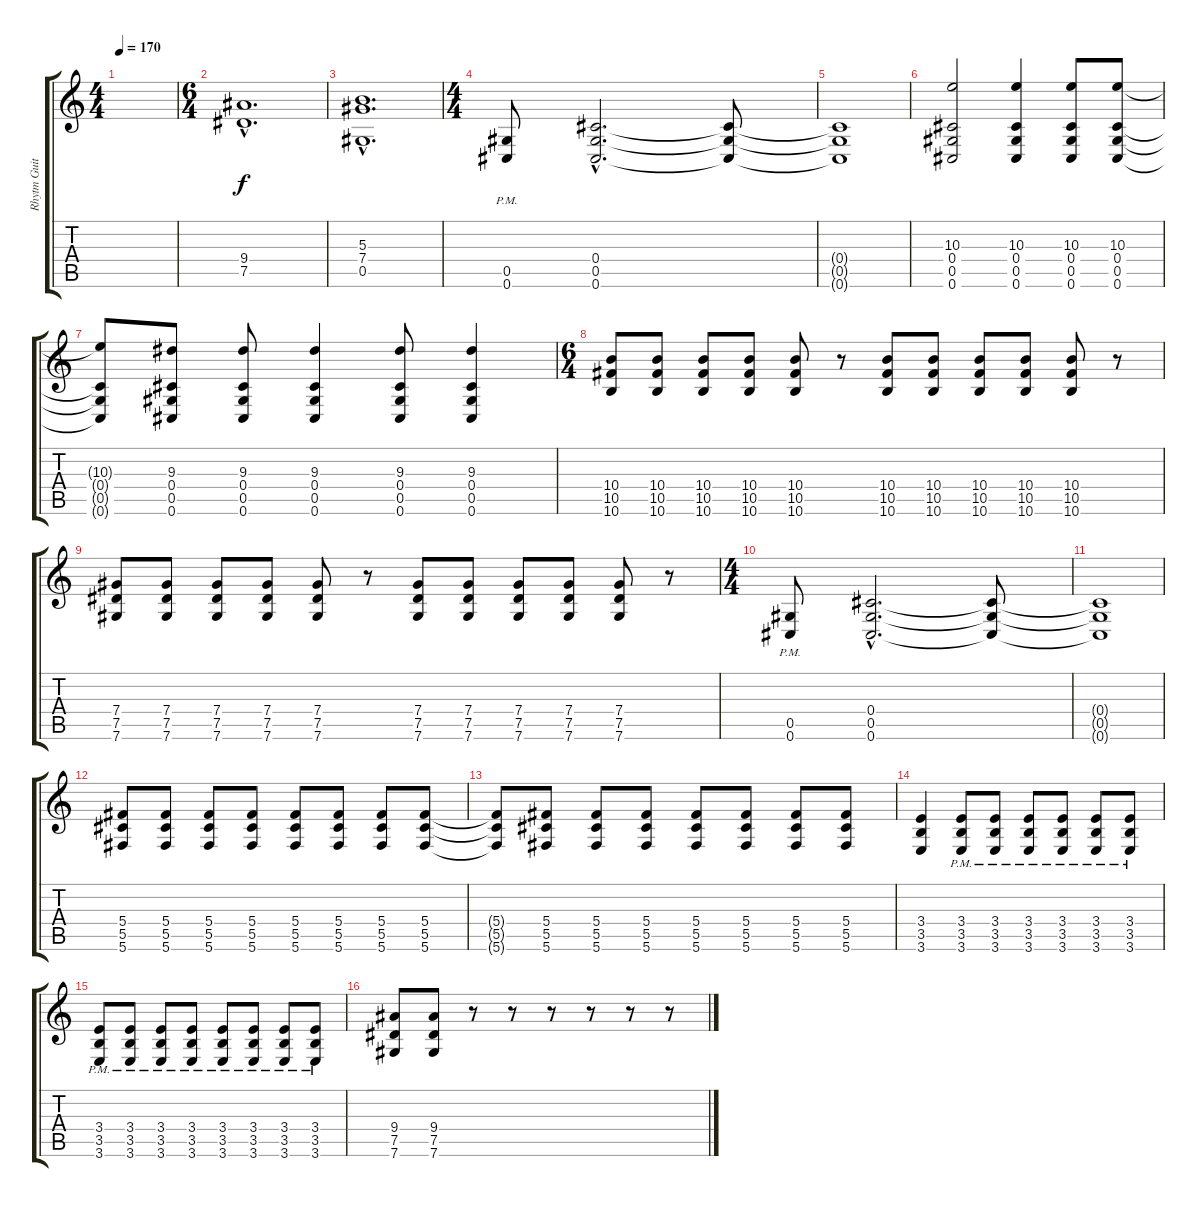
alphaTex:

\track ("Rhytm Guitar" "Rhytm Guit") {instrument distortionguitar}
\staff {score tabs}
\tuning (Eb4 Bb3 Gb3 Db3 Ab2 Db2) {hide}
\ts (4 4)
\tempo 170
\clef g2
\ks c
|
\ts (6 4)
(9.4{hac} 7.5{hac}).1{d instrument electricguitarjazz} |
(5.3{hac} 7.4{hac} 0.5{hac}).1{d} |
\ts (4 4)
(0.5{pm} 0.6{pm}).8{instrument distortionguitar} (0.4{hac} 0.5{hac} 0.6{hac}).2{d} (0.4{t} 0.5{t} 0.6{t}).8 |
(0.4{t} 0.5{t} 0.6{t}).1 |
(10.3 0.4 0.5 0.6).2 (10.3 0.4 0.5 0.6).4 (10.3 0.4 0.5 0.6).8 (10.3 0.4 0.5 0.6).8 |
(10.3{t} 0.4{t} 0.5{t} 0.6{t}).8 (9.3 0.4 0.5 0.6).8 (9.3 0.4 0.5 0.6).8 (9.3 0.4 0.5 0.6).4 (9.3 0.4 0.5 0.6).8 (9.3 0.4 0.5 0.6).4 |
\ts (6 4)
(10.4 10.5 10.6).8 (10.4 10.5 10.6).8 (10.4 10.5 10.6).8 (10.4 10.5 10.6).8 (10.4 10.5 10.6).8 r.8 (10.4 10.5 10.6).8 (10.4 10.5 10.6).8 (10.4 10.5 10.6).8 (10.4 10.5 10.6).8 (10.4 10.5 10.6).8 r.8 |
(7.4 7.5 7.6).8 (7.4 7.5 7.6).8 (7.4 7.5 7.6).8 (7.4 7.5 7.6).8 (7.4 7.5 7.6).8 r.8 (7.4 7.5 7.6).8 (7.4 7.5 7.6).8 (7.4 7.5 7.6).8 (7.4 7.5 7.6).8 (7.4 7.5 7.6).8 r.8 |
\ts (4 4)
(0.5{pm} 0.6{pm}).8 (0.4{hac} 0.5{hac} 0.6{hac}).2{d} (0.4{t} 0.5{t} 0.6{t}).8 |
(0.4{t} 0.5{t} 0.6{t}).1 |
(5.4 5.5 5.6).8 (5.4 5.5 5.6).8 (5.4 5.5 5.6).8 (5.4 5.5 5.6).8 (5.4 5.5 5.6).8 (5.4 5.5 5.6).8 (5.4 5.5 5.6).8 (5.4 5.5 5.6).8 |
(5.4{t} 5.5{t} 5.6{t}).8 (5.4 5.5 5.6).8 (5.4 5.5 5.6).8 (5.4 5.5 5.6).8 (5.4 5.5 5.6).8 (5.4 5.5 5.6).8 (5.4 5.5 5.6).8 (5.4 5.5 5.6).8 |
(3.4 3.5 3.6).4 (3.4{pm} 3.5{pm} 3.6{pm}).8 (3.4{pm} 3.5{pm} 3.6{pm}).8 (3.4{pm} 3.5{pm} 3.6{pm}).8 (3.4{pm} 3.5{pm} 3.6{pm}).8 (3.4{pm} 3.5{pm} 3.6{pm}).8 (3.4{pm} 3.5{pm} 3.6{pm}).8 |
(3.4{pm} 3.5{pm} 3.6{pm}).8 (3.4{pm} 3.5{pm} 3.6{pm}).8 (3.4{pm} 3.5{pm} 3.6{pm}).8 (3.4{pm} 3.5{pm} 3.6{pm}).8 (3.4{pm} 3.5{pm} 3.6{pm}).8 (3.4{pm} 3.5{pm} 3.6{pm}).8 (3.4{pm} 3.5{pm} 3.6{pm}).8 (3.4{pm} 3.5{pm} 3.6{pm}).8 |
(9.4 7.5 7.6).8 (9.4 7.5 7.6).8 r.8 r.8 r.8 r.8 r.8 r.8
